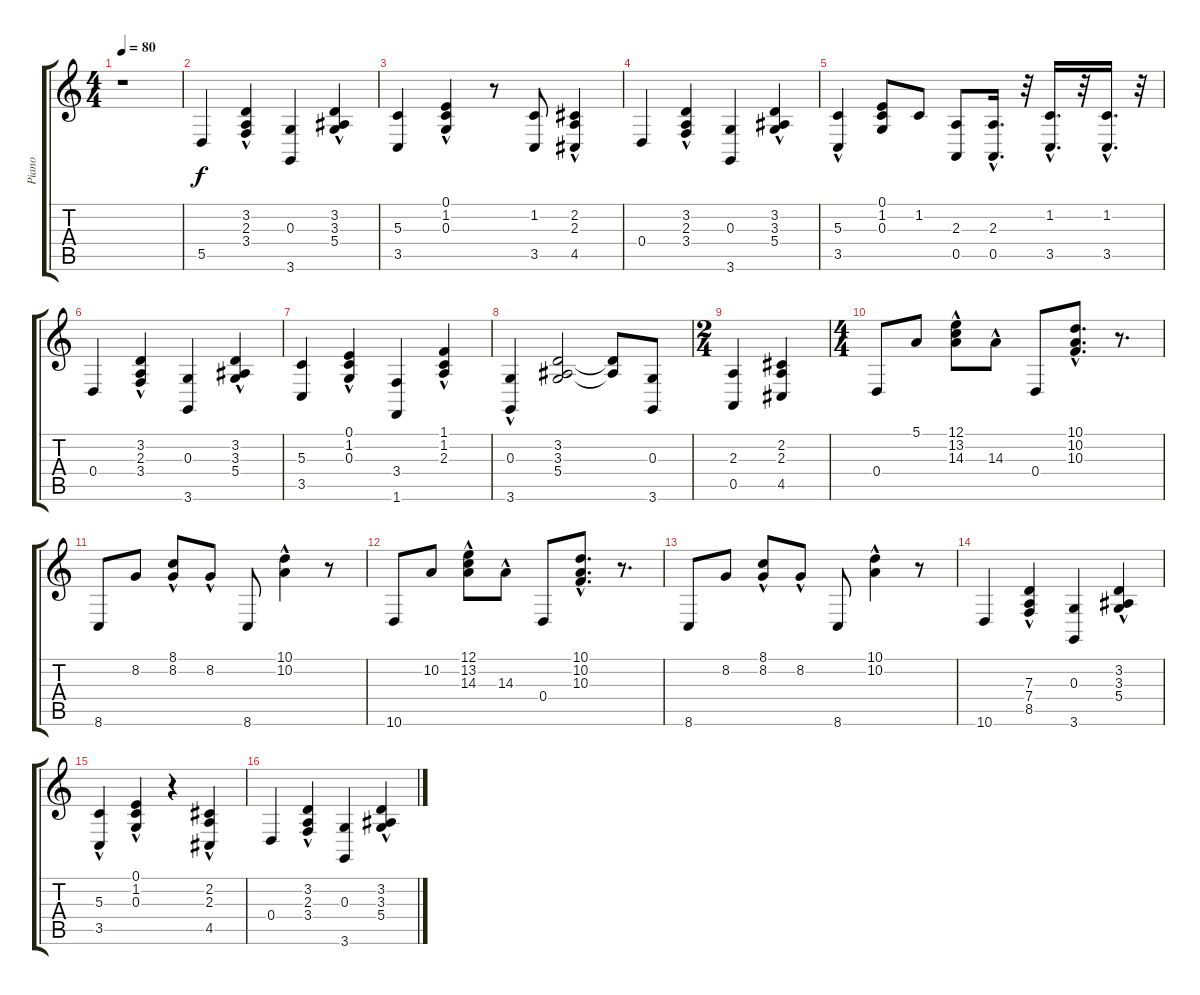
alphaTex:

\track ("Piano" "Piano") {instrument acousticgrandpiano}
\staff {score tabs}
\tuning (E4 B3 G3 D3 A2 E2) {hide}
\ts (4 4)
\tempo 80
\clef g2
\ks c
r.1{dy f instrument acousticgrandpiano} |
5.5.4 (3.2 2.3{hac} 3.4).4 (0.3 3.6).4 (3.2 3.3{hac} 5.4).4 |
(5.3 3.5).4 (0.1 1.2{hac} 0.3).4 r.8 (1.2 3.5).8 (2.2 2.3{hac} 4.5).4 |
0.4.4 (3.2 2.3{hac} 3.4).4 (0.3 3.6).4 (3.2 3.3{hac} 5.4).4 |
(5.3 3.5{hac}).4 (0.1 1.2 0.3).8 1.2.8 (2.3 0.5).8 (2.3{hac} 0.5{hac}).16{d} r.32 (1.2{hac} 3.5{hac}).16{d} r.32 (1.2{hac} 3.5{hac}).16{d} r.32 |
0.4.4 (3.2 2.3{hac} 3.4).4 (0.3 3.6).4 (3.2 3.3{hac} 5.4).4 |
(5.3 3.5).4 (0.1 1.2{hac} 0.3).4 (3.4 1.6).4 (1.1 1.2{hac} 2.3).4 |
(0.3 3.6{hac}).4 (3.2 3.3 5.4).2 (3.2{t} 3.3{t}).8 (0.3 3.6).8 |
\ts (2 4)
(2.3 0.5).4 (2.2 2.3 4.5).4 |
\ts (4 4)
0.4.8 5.1.8 (12.1{hac} 13.2{hac} 14.3).8 14.3{hac}.8 0.4.8 (10.1{hac} 10.2 10.3{hac}).8{d} r.8{d} |
8.6.8 8.2.8 (8.1{hac} 8.2).8 8.2{hac}.8 8.6.8 (10.1{hac} 10.2).4 r.8 |
10.6.8 10.2.8 (12.1{hac} 13.2{hac} 14.3).8 14.3{hac}.8 0.4.8 (10.1{hac} 10.2 10.3{hac}).8{d} r.8{d} |
8.6.8 8.2.8 (8.1{hac} 8.2).8 8.2{hac}.8 8.6.8 (10.1{hac} 10.2).4 r.8 |
10.6.4 (7.3 7.4{hac} 8.5).4 (0.3 3.6).4 (3.2 3.3{hac} 5.4).4 |
(5.3 3.5{hac}).4 (0.1 1.2{hac} 0.3).4 r.4 (2.2 2.3{hac} 4.5).4 |
0.4.4 (3.2 2.3{hac} 3.4).4 (0.3 3.6).4 (3.2 3.3{hac} 5.4).4
